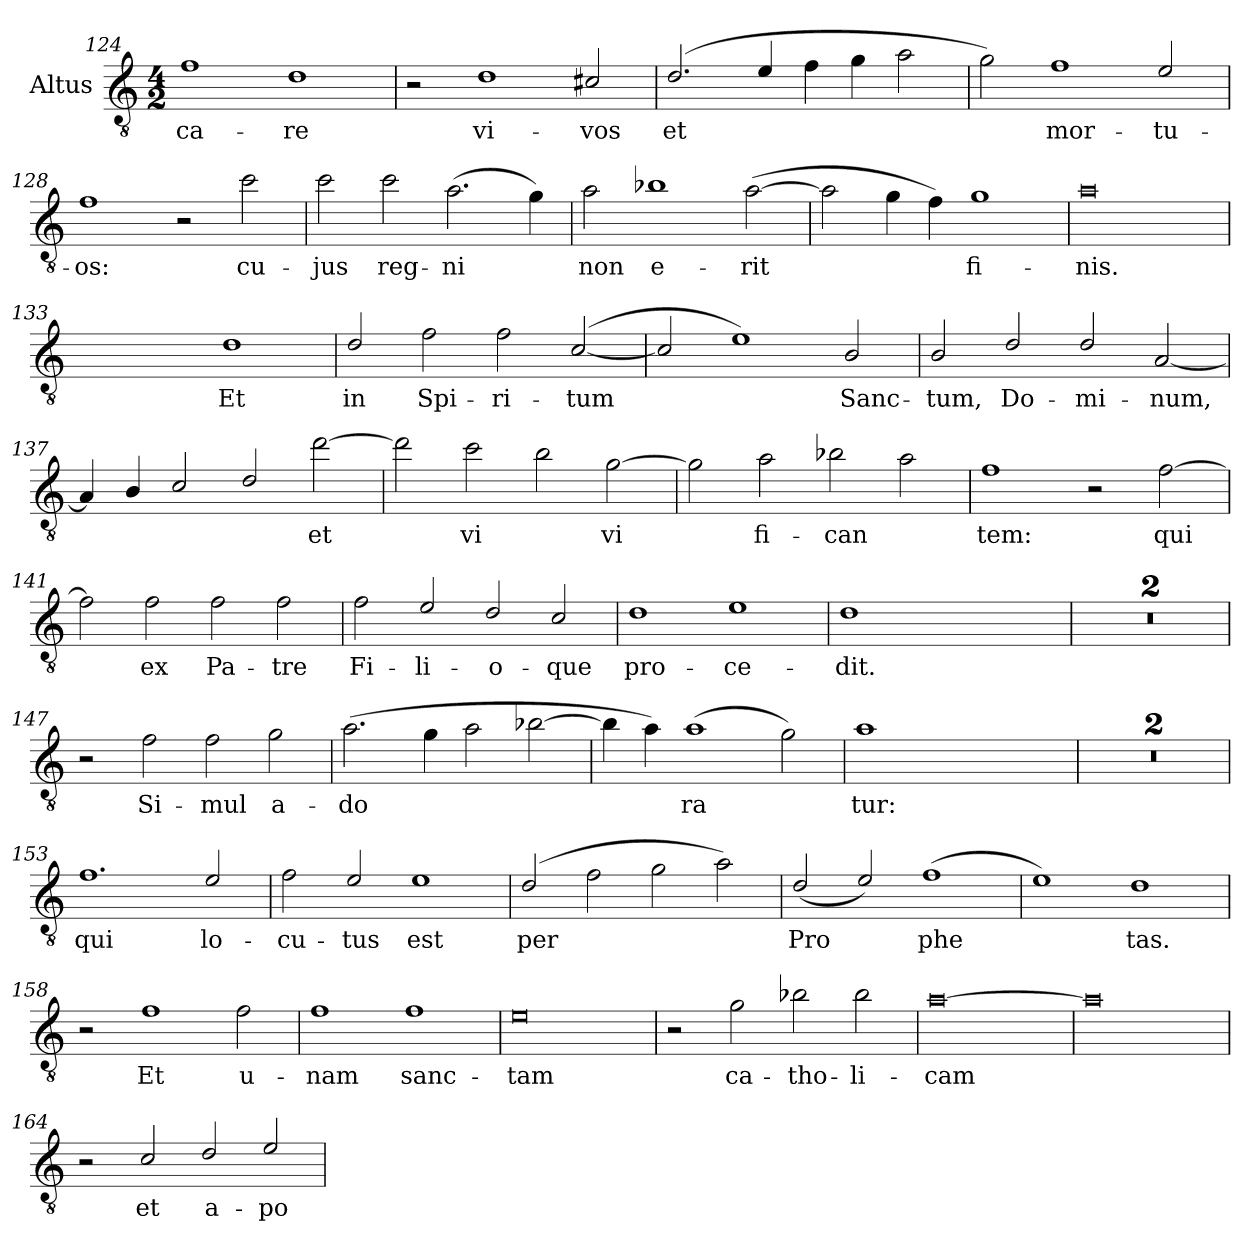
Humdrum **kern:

**kern	**text
*part1	*part1
*staff1	*staff1
*I"Altus	*
*I'A	*
!!LO:LB:g=z
*clefGv2	*
*ITrd4c7	*
*k[b-]	*
*M4/2	*
=124	=124
!	!LO:LY:b
1B-	ca-
!	!LO:LY:b
1G	re
=125	=125
2r	.
!	!LO:LY:b
1G	vi-
!	!LO:LY:b
2F#X/	vos
=126	=126
!	!LO:LY:b
(2.G/	et
4A/	.
4B-\	.
4c\	.
2d\	.
=127	=127
2c\)	.
!	!LO:LY:b
1B-	mor-
!	!LO:LY:b
2A/	tu-
=128	=128
!	!LO:LY:b
1B-	os:
2r	.
!	!LO:LY:b
2f\	cu-
!!LO:LB:g=z
=129	=129
!	!LO:LY:b
2f\	jus
!	!LO:LY:b
2f\	reg-
!	!LO:LY:b
(2.d\	ni
4c\)	.
!!LO:LB:g=z
=130	=130
!	!LO:LY:b
2d\	non
!	!LO:LY:b
1e-X	e-
!	!LO:LY:b
([2d\	rit
=131	=131
2d\]	.
4c\	.
4B-\)	.
!	!LO:LY:b
1c	fi-
=132	=132
!	!LO:LY:b
0d	nis.
=133	=133
2ryy	.
2ryy	.
!	!LO:LY:b
1G	Et
=134	=134
!	!LO:LY:b
2G/	in
!	!LO:LY:b
2B-\	Spi-
!	!LO:LY:b
2B-\	ri-
!	!LO:LY:b
([2F/	tum
!!LO:LB:g=z
=135	=135
2F/]	.
1A)	.
!	!LO:LY:b
2E/	Sanc-
!!LO:LB:g=z
=136	=136
!	!LO:LY:b
2E/	tum,
!	!LO:LY:b
2G/	Do-
!	!LO:LY:b
2G/	mi-
!	!LO:LY:b
[2D/	num,
=137	=137
4D/]	.
4E/	.
2F/	.
2G/	.
!	!LO:LY:b
[2g\	et
=138	=138
2g\]	.
!	!LO:LY:b
2f\	vi
2e\	.
!	!LO:LY:b
[2c\	vi
=139	=139
2c\]	.
!	!LO:LY:b
2d\	fi-
!	!LO:LY:b
2e-X\	can
2d\	.
=140	=140
!	!LO:LY:b
1B-	tem:
2r	.
!	!LO:LY:b
[2B-\	qui
!!LO:LB:g=z
=141	=141
2B-\]	.
!	!LO:LY:b
2B-\	ex
!	!LO:LY:b
2B-\	Pa-
!	!LO:LY:b
2B-\	tre
!!LO:PB:g=z
=142	=142
!	!LO:LY:b
2B-\	Fi-
!	!LO:LY:b
2A/	li-
!	!LO:LY:b
2G/	o-
!	!LO:LY:b
2F/	que
=143	=143
!	!LO:LY:b
1G	pro-
!	!LO:LY:b
1A	ce-
=144	=144
!	!LO:LY:b
1G	dit.
2ryy	.
2ryy	.
=145	=145
0ryy	.
=146	=146
0ryy	.
=147	=147
2r	.
!	!LO:LY:b
2B-\	Si-
!	!LO:LY:b
2B-\	mul
!	!LO:LY:b
2c\	a-
!!LO:LB:g=z
=148	=148
!	!LO:LY:b
(2.d\	do
4c\	.
2d\	.
[2e-X\	.
=149	=149
4e-\]	.
4d\)	.
!	!LO:LY:b
(1d	ra
2c\)	.
=150	=150
!	!LO:LY:b
1d	tur:
2ryy	.
2ryy	.
=151	=151
0ryy	.
=152	=152
0ryy	.
=153	=153
!	!LO:LY:b
1.B-	qui
!	!LO:LY:b
2A/	lo-
!!LO:LB:g=z
=154	=154
!	!LO:LY:b
2B-\	cu-
!	!LO:LY:b
2A/	tus
!	!LO:LY:b
1A	est
!!LO:LB:g=z
=155	=155
!	!LO:LY:b
(2G/	per
2B-\	.
2c\	.
2d\)	.
=156	=156
!	!LO:LY:b
(2G/	Pro
2A/)	.
!	!LO:LY:b
(1B-	phe
=157	=157
1A)	.
!	!LO:LY:b
1G	tas.
=158	=158
2r	.
!	!LO:LY:b
1B-	Et
!	!LO:LY:b
2B-\	u-
=159	=159
!	!LO:LY:b
1B-	nam
!	!LO:LY:b
1B-	sanc-
=160	=160
!	!LO:LY:b
0A	tam
!!LO:LB:g=z
=161	=161
2r	.
!	!LO:LY:b
2c\	ca-
!	!LO:LY:b
2e-X\	tho-
!	!LO:LY:b
2e-\	li-
!!LO:LB:g=z
=162	=162
!	!LO:LY:b
[0d	cam
=163	=163
0d]	.
=164	=164
2r	.
!	!LO:LY:b
2F/	et
!	!LO:LY:b
2G/	a-
!	!LO:LY:b
2A/	po-
=	=
*-	*-
